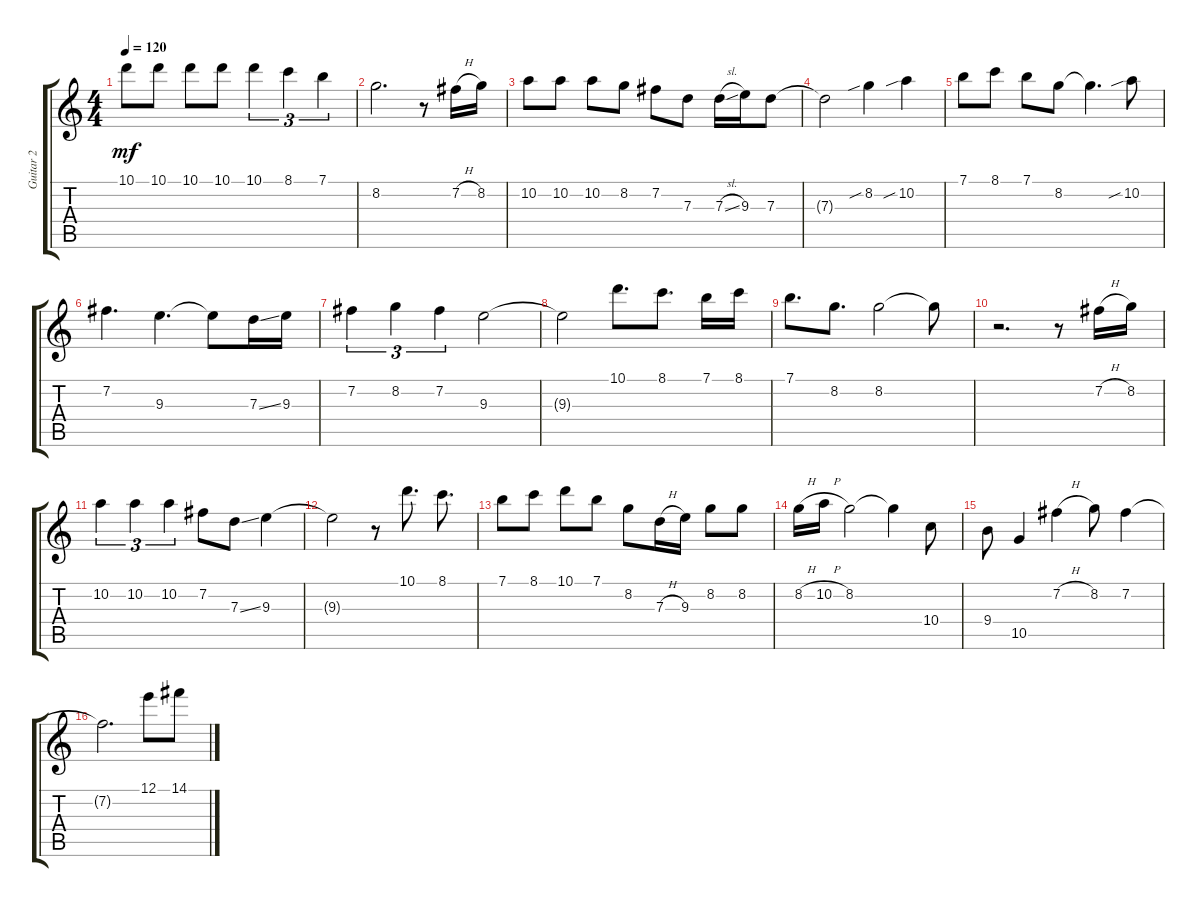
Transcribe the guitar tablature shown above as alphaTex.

\track ("Guitar 2" "Guitar 2") {instrument acousticguitarnylon}
\staff {score tabs}
\tuning (E4 B3 G3 D3 A2 E2) {hide}
\ts (4 4)
\tempo 120
\clef g2
\ks c
10.1.8{dy mf} 10.1.8 10.1.8 10.1.8 10.1.4{tu (3 2)} 8.1.4{tu (3 2)} 7.1.4{tu (3 2)} |
8.2.2{d} r.8 7.2{h}.16 8.2.16 |
10.2.8 10.2.8 10.2.8 8.2.8 7.2.8 7.3.8 7.3{sl}.16 9.3.16 7.3.8 |
7.3{t}.2 8.2{sib}.4 10.2{sib}.4 |
7.1.8 8.1.8 7.1.8 8.2.8 8.2{t}.4{d} 10.2{sib}.8 |
7.2.4{d} 9.3.4{d} 9.3{t}.8 7.3{ss}.16 9.3.16 |
7.2.4{tu (3 2)} 8.2.4{tu (3 2)} 7.2.4{tu (3 2)} 9.3.2 |
9.3{t}.2 10.1.8{d} 8.1.8{d} 7.1.16 8.1.16 |
7.1.8{d} 8.2.8{d} 8.2.2 8.2{t}.8 |
r.2{d} r.8 7.2{h}.16 8.2.16 |
10.2.4{tu (3 2)} 10.2.4{tu (3 2)} 10.2.4{tu (3 2)} 7.2.8 7.3{ss}.8 9.3.4 |
9.3{t}.2 r.8 10.1.8{d} 8.1.8{d} |
7.1.8 8.1.8 10.1.8 7.1.8 8.2.8 7.3{h}.16 9.3.16 8.2.8 8.2.8 |
8.2{h}.16 10.2{h}.16 8.2.2 8.2{t}.4 10.4.8 |
9.4.8 10.5.4 7.2{h}.4 8.2.8 7.2.4 |
7.2{t}.2{d} 12.1.8 14.1.8
